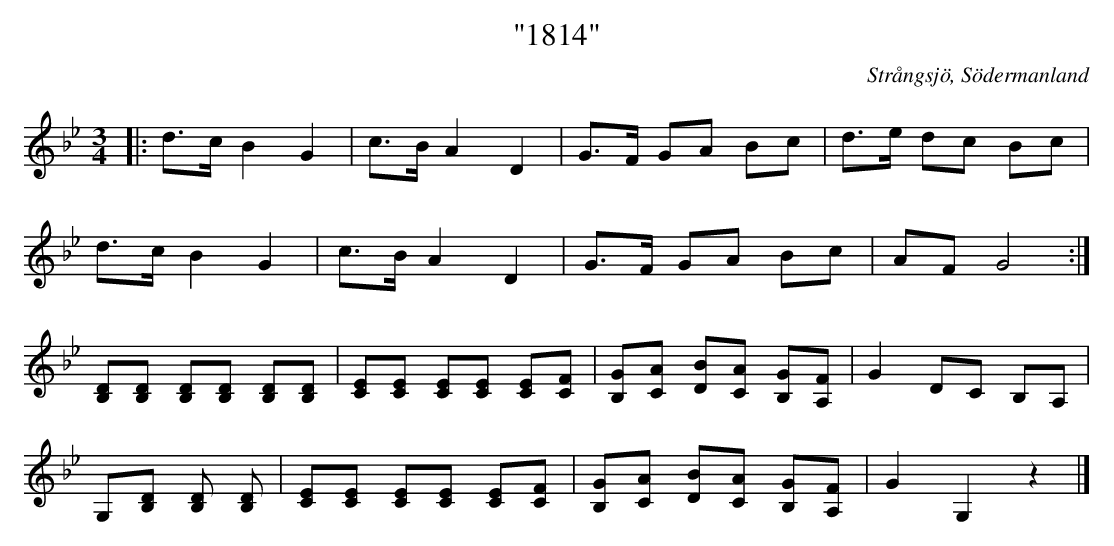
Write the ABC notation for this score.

X:1
T: "1814"
O: Strångsjö, Södermanland
M: 3/4
L: 1/16
K: Bb
|: d3c B4 G4 | c3B A4 D4 | G3F G2A2 B2c2 | d3e d2c2 B2c2 |
d3c B4 G4 | c3B A4 D4 | G3F G2A2 B2c2 | A2F2 G8 :|
[D2B,2][D2B,2] [D2B,2][D2B,2] [D2B,2][D2B,2] | [C2E2][C2E2] [C2E2][C2E2] [C2E2][C2F2] | [B,2G2][C2A2] [D2B2][C2A2] [B,2G2][A,2F2] | G4 D2C2 B,2A,2 |
G,2[D2B,2] [D2B,2] [D2B,2] | [C2E2][C2E2] [C2E2][C2E2] [C2E2][C2F2] | [B,2G2][C2A2] [D2B2][C2A2] [B,2G2][A,2F2] | G4 G,4 z4 |]
